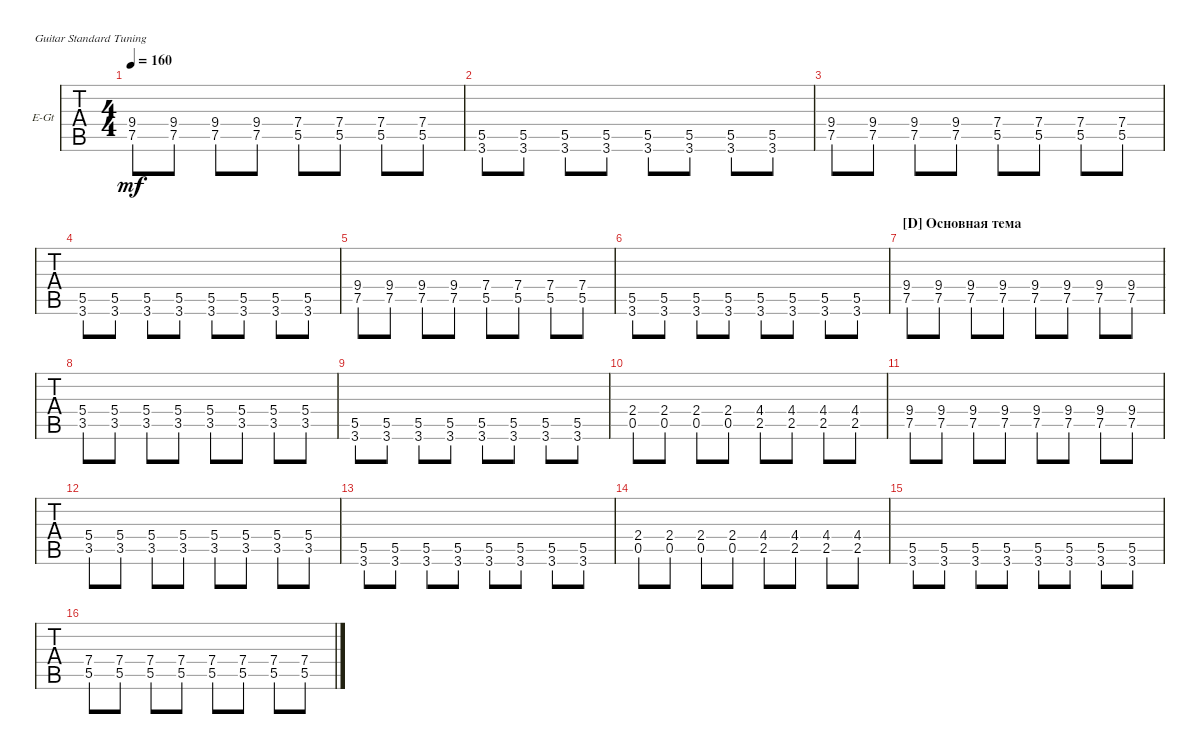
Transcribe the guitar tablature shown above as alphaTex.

\bracketExtendMode groupsimilarinstruments
\firstSystemTrackNameOrientation horizontal
\otherSystemsTrackNameOrientation horizontal
\track ("Electric Guitar" "E-Gt") {instrument distortionguitar}
\staff {tabs}
\tuning (E4 B3 G3 D3 A2 E2)
\ts (4 4)
\tempo 160
\clef g2
\scale
0.333333
\ks c
(7.5 9.4).8{dy mf} (7.5 9.4).8 (7.5 9.4).8 (7.5 9.4).8 (5.5 7.4).8 (5.5 7.4).8 (5.5 7.4).8 (5.5 7.4).8 |
\scale
0.333333 (3.6 5.5).8 (3.6 5.5).8 (3.6 5.5).8 (3.6 5.5).8 (3.6 5.5).8 (3.6 5.5).8 (3.6 5.5).8 (3.6 5.5).8 |
\scale
0.333333 (7.5 9.4).8 (7.5 9.4).8 (7.5 9.4).8 (7.5 9.4).8 (5.5 7.4).8 (5.5 7.4).8 (5.5 7.4).8 (5.5 7.4).8 |
\scale
0.333333 (3.6 5.5).8 (3.6 5.5).8 (3.6 5.5).8 (3.6 5.5).8 (3.6 5.5).8 (3.6 5.5).8 (3.6 5.5).8 (3.6 5.5).8 |
\scale
0.333333 (7.5 9.4).8 (7.5 9.4).8 (7.5 9.4).8 (7.5 9.4).8 (5.5 7.4).8 (5.5 7.4).8 (5.5 7.4).8 (5.5 7.4).8 |
\scale
0.333333 (3.6 5.5).8 (3.6 5.5).8 (3.6 5.5).8 (3.6 5.5).8 (3.6 5.5).8 (3.6 5.5).8 (3.6 5.5).8 (3.6 5.5).8 |
\section ("D" "Основная тема")
\scale
0.333333 (7.5 9.4).8 (7.5 9.4).8 (7.5 9.4).8 (7.5 9.4).8 (7.5 9.4).8 (7.5 9.4).8 (7.5 9.4).8 (7.5 9.4).8 |
\scale
0.333333 (3.5 5.4).8 (3.5 5.4).8 (3.5 5.4).8 (3.5 5.4).8 (3.5 5.4).8 (3.5 5.4).8 (3.5 5.4).8 (3.5 5.4).8 |
\scale
0.333333 (3.6 5.5).8 (3.6 5.5).8 (3.6 5.5).8 (3.6 5.5).8 (3.6 5.5).8 (3.6 5.5).8 (3.6 5.5).8 (3.6 5.5).8 |
\scale
0.333333 (0.5 2.4).8 (0.5 2.4).8 (0.5 2.4).8 (0.5 2.4).8 (2.5 4.4).8 (2.5 4.4).8 (2.5 4.4).8 (2.5 4.4).8 |
\scale
0.333333 (7.5 9.4).8 (7.5 9.4).8 (7.5 9.4).8 (7.5 9.4).8 (7.5 9.4).8 (7.5 9.4).8 (7.5 9.4).8 (7.5 9.4).8 |
\scale
0.333333 (3.5 5.4).8 (3.5 5.4).8 (3.5 5.4).8 (3.5 5.4).8 (3.5 5.4).8 (3.5 5.4).8 (3.5 5.4).8 (3.5 5.4).8 |
\scale
0.333333 (3.6 5.5).8 (3.6 5.5).8 (3.6 5.5).8 (3.6 5.5).8 (3.6 5.5).8 (3.6 5.5).8 (3.6 5.5).8 (3.6 5.5).8 |
\scale
0.333333 (0.5 2.4).8 (0.5 2.4).8 (0.5 2.4).8 (0.5 2.4).8 (2.5 4.4).8 (2.5 4.4).8 (2.5 4.4).8 (2.5 4.4).8 |
\scale
0.333333 (3.6 5.5).8 (3.6 5.5).8 (3.6 5.5).8 (3.6 5.5).8 (3.6 5.5).8 (3.6 5.5).8 (3.6 5.5).8 (3.6 5.5).8 |
\scale
0.333333 (5.5 7.4).8 (5.5 7.4).8 (5.5 7.4).8 (5.5 7.4).8 (5.5 7.4).8 (5.5 7.4).8 (5.5 7.4).8 (5.5 7.4).8
